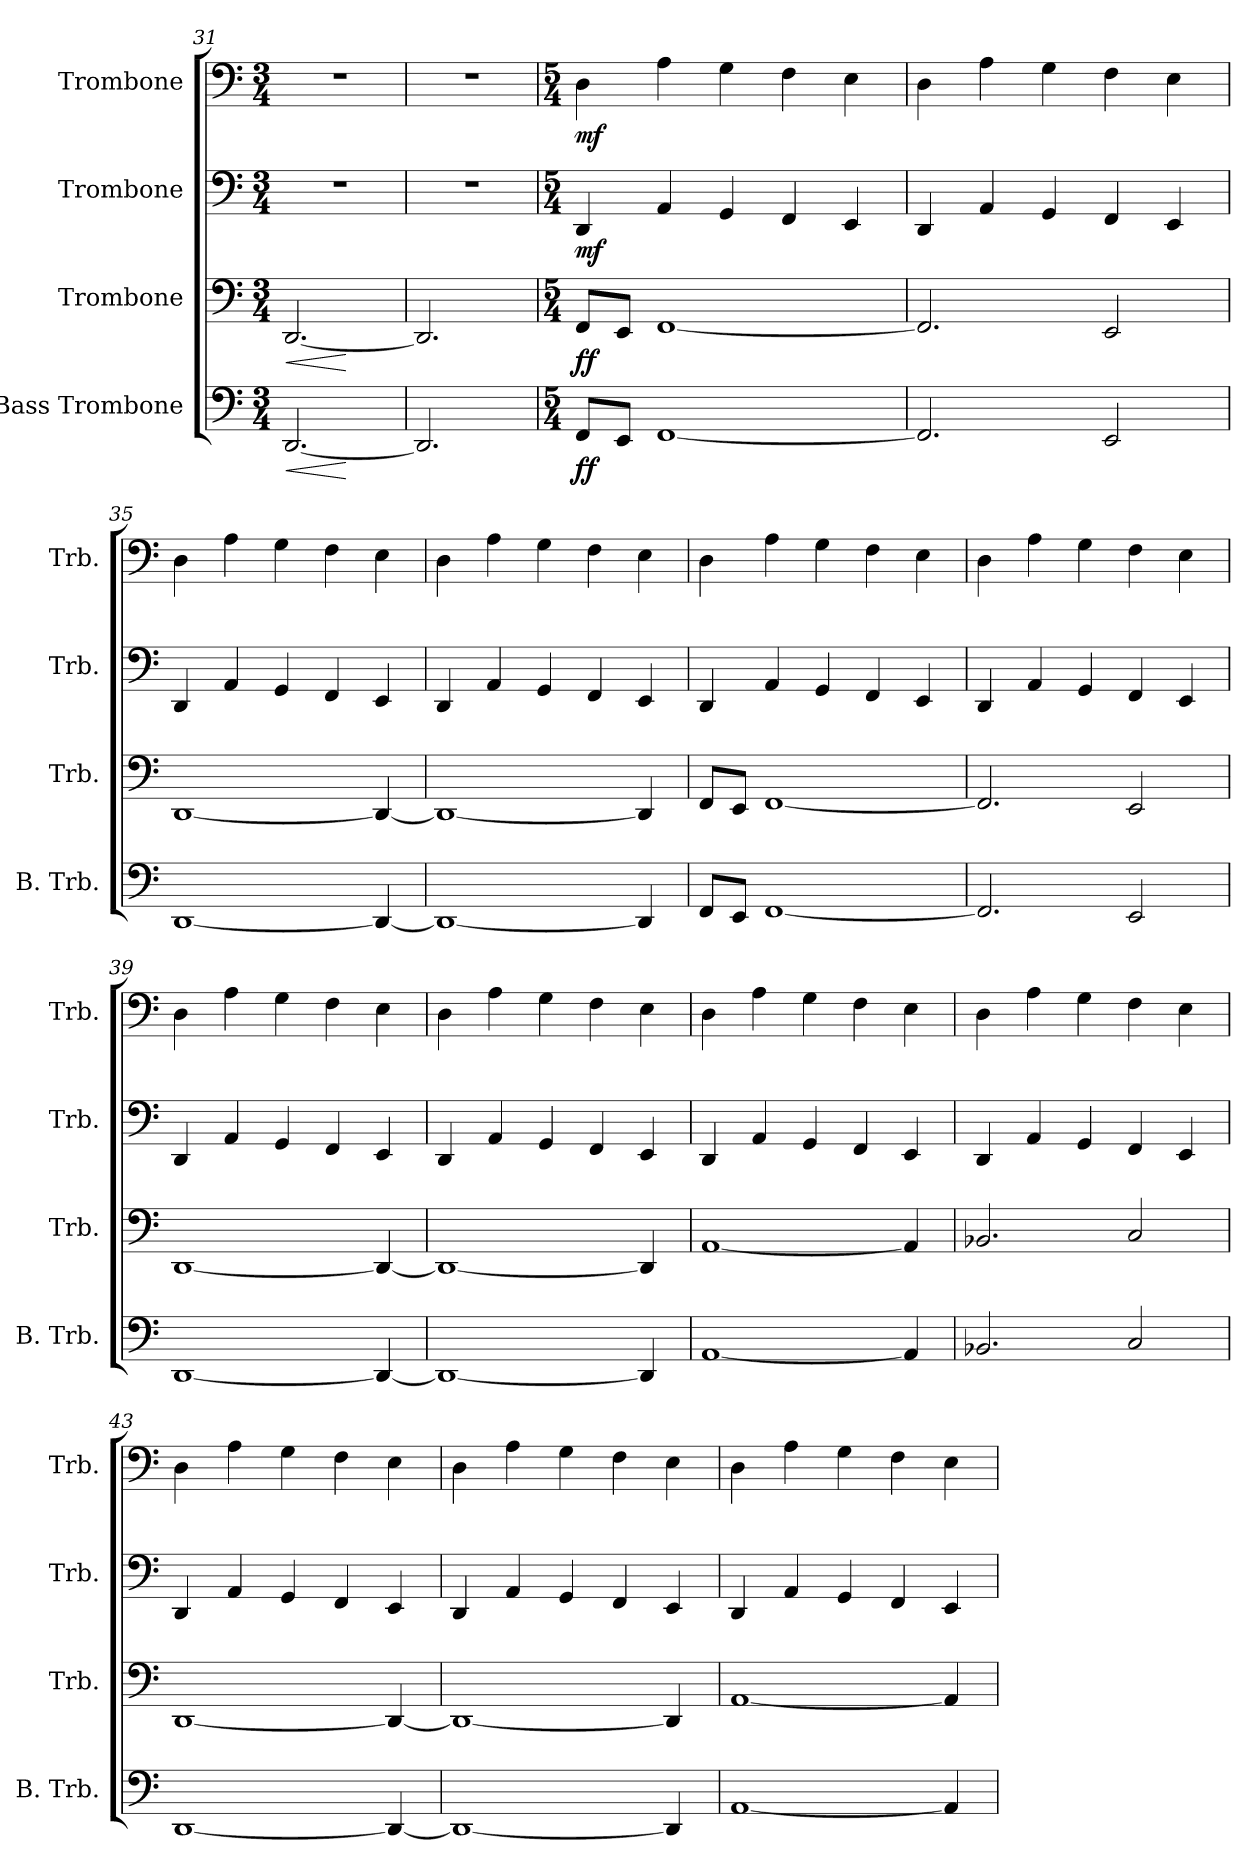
**kern	**dynam	**kern	**dynam	**kern	**dynam	**kern	**dynam
*part4	*part4	*part3	*part3	*part2	*part2	*part1	*part1
*staff4	*staff4	*staff3	*staff3	*staff2	*staff2	*staff1	*staff1
*I"Bass Trombone	*	*I"Trombone	*	*I"Trombone	*	*I"Trombone	*
*I'B. Trb.	*	*I'Trb.	*	*I'Trb.	*	*I'Trb.	*
*clefF4	*	*clefF4	*	*clefF4	*	*clefF4	*
*k[]	*	*k[]	*	*k[]	*	*k[]	*
*C:	*	*C:	*	*C:	*	*C:	*
*M3/4	*	*M3/4	*	*M3/4	*	*M3/4	*
=31	=31	=31	=31	=31	=31	=31	=31
!	!LO:HP:b	!	!LO:HP:b	!	!	!	!
[2.DD/	<	[2.DD/	<	2.r	.	2.r	.
.	[	.	[	.	.	.	.
=32	=32	=32	=32	=32	=32	=32	=32
2.DD/]	.	2.DD/]	.	2.r	.	2.r	.
=33	=33	=33	=33	=33	=33	=33	=33
*M5/4	*	*M5/4	*	*M5/4	*	*M5/4	*
!	!LO:DY:b	!	!LO:DY:b	!	!LO:DY:b	!	!LO:DY:b
8FF/L	ff	8FF/L	ff	4DD/	mf	4D\	mf
8EE/J	.	8EE/J	.	.	.	.	.
[1FF	.	[1FF	.	4AA/	.	4A\	.
.	.	.	.	4GG/	.	4G\	.
.	.	.	.	4FF/	.	4F\	.
.	.	.	.	4EE/	.	4E\	.
=34	=34	=34	=34	=34	=34	=34	=34
2.FF/]	.	2.FF/]	.	4DD/	.	4D\	.
.	.	.	.	4AA/	.	4A\	.
.	.	.	.	4GG/	.	4G\	.
2EE/	.	2EE/	.	4FF/	.	4F\	.
.	.	.	.	4EE/	.	4E\	.
=35	=35	=35	=35	=35	=35	=35	=35
[1DD	.	[1DD	.	4DD/	.	4D\	.
.	.	.	.	4AA/	.	4A\	.
.	.	.	.	4GG/	.	4G\	.
.	.	.	.	4FF/	.	4F\	.
4DD/_	.	4DD/_	.	4EE/	.	4E\	.
!!LO:LB:g=z
=36	=36	=36	=36	=36	=36	=36	=36
1DD_	.	1DD_	.	4DD/	.	4D\	.
.	.	.	.	4AA/	.	4A\	.
.	.	.	.	4GG/	.	4G\	.
.	.	.	.	4FF/	.	4F\	.
4DD/]	.	4DD/]	.	4EE/	.	4E\	.
=37	=37	=37	=37	=37	=37	=37	=37
8FF/L	.	8FF/L	.	4DD/	.	4D\	.
8EE/J	.	8EE/J	.	.	.	.	.
[1FF	.	[1FF	.	4AA/	.	4A\	.
.	.	.	.	4GG/	.	4G\	.
.	.	.	.	4FF/	.	4F\	.
.	.	.	.	4EE/	.	4E\	.
=38	=38	=38	=38	=38	=38	=38	=38
2.FF/]	.	2.FF/]	.	4DD/	.	4D\	.
.	.	.	.	4AA/	.	4A\	.
.	.	.	.	4GG/	.	4G\	.
2EE/	.	2EE/	.	4FF/	.	4F\	.
.	.	.	.	4EE/	.	4E\	.
=39	=39	=39	=39	=39	=39	=39	=39
[1DD	.	[1DD	.	4DD/	.	4D\	.
.	.	.	.	4AA/	.	4A\	.
.	.	.	.	4GG/	.	4G\	.
.	.	.	.	4FF/	.	4F\	.
4DD/_	.	4DD/_	.	4EE/	.	4E\	.
=40	=40	=40	=40	=40	=40	=40	=40
1DD_	.	1DD_	.	4DD/	.	4D\	.
.	.	.	.	4AA/	.	4A\	.
.	.	.	.	4GG/	.	4G\	.
.	.	.	.	4FF/	.	4F\	.
4DD/]	.	4DD/]	.	4EE/	.	4E\	.
=41	=41	=41	=41	=41	=41	=41	=41
[1AA	.	[1AA	.	4DD/	.	4D\	.
.	.	.	.	4AA/	.	4A\	.
.	.	.	.	4GG/	.	4G\	.
.	.	.	.	4FF/	.	4F\	.
4AA/]	.	4AA/]	.	4EE/	.	4E\	.
=42	=42	=42	=42	=42	=42	=42	=42
2.BB-X/	.	2.BB-X/	.	4DD/	.	4D\	.
.	.	.	.	4AA/	.	4A\	.
.	.	.	.	4GG/	.	4G\	.
2C/	.	2C/	.	4FF/	.	4F\	.
.	.	.	.	4EE/	.	4E\	.
!!LO:LB:g=z
=43	=43	=43	=43	=43	=43	=43	=43
[1DD	.	[1DD	.	4DD/	.	4D\	.
.	.	.	.	4AA/	.	4A\	.
.	.	.	.	4GG/	.	4G\	.
.	.	.	.	4FF/	.	4F\	.
4DD/_	.	4DD/_	.	4EE/	.	4E\	.
=44	=44	=44	=44	=44	=44	=44	=44
1DD_	.	1DD_	.	4DD/	.	4D\	.
.	.	.	.	4AA/	.	4A\	.
.	.	.	.	4GG/	.	4G\	.
.	.	.	.	4FF/	.	4F\	.
4DD/]	.	4DD/]	.	4EE/	.	4E\	.
=45	=45	=45	=45	=45	=45	=45	=45
[1AA	.	[1AA	.	4DD/	.	4D\	.
.	.	.	.	4AA/	.	4A\	.
.	.	.	.	4GG/	.	4G\	.
.	.	.	.	4FF/	.	4F\	.
4AA/]	.	4AA/]	.	4EE/	.	4E\	.
=	=	=	=	=	=	=	=
*-	*-	*-	*-	*-	*-	*-	*-
